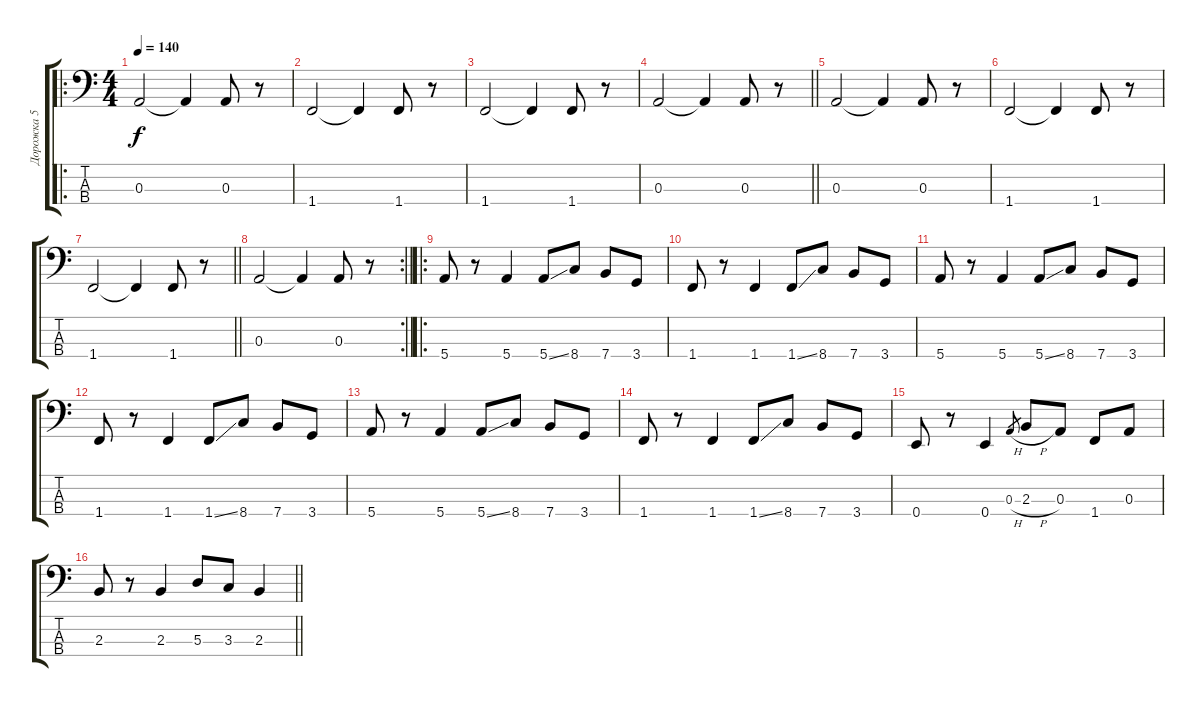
\track ("Дорожка 5" "Дорожка 5") {instrument electricbassfinger}
\staff {score tabs}
\tuning (G2 D2 A1 E1) {hide}
\ro
\ts (4 4)
\tempo 140
\clef f4
\ks c
0.3.2{dy f} 0.3{t}.4 0.3.8 r.8 |
1.4.2 1.4{t}.4 1.4.8 r.8 |
1.4.2 1.4{t}.4 1.4.8 r.8 |
\barLineRight lightlight
0.3.2 0.3{t}.4 0.3.8 r.8 |
0.3.2 0.3{t}.4 0.3.8 r.8 |
1.4.2 1.4{t}.4 1.4.8 r.8 |
\barLineRight lightlight
1.4.2 1.4{t}.4 1.4.8 r.8 |
\rc 2
\barLineRight lightlight
0.3.2 0.3{t}.4 0.3.8 r.8 |
\ro
5.4.8 r.8 5.4.4 5.4{ss}.8 8.4.8 7.4.8 3.4.8 |
1.4.8 r.8 1.4.4 1.4{ss}.8 8.4.8 7.4.8 3.4.8 |
5.4.8 r.8 5.4.4 5.4{ss}.8 8.4.8 7.4.8 3.4.8 |
1.4.8 r.8 1.4.4 1.4{ss}.8 8.4.8 7.4.8 3.4.8 |
5.4.8 r.8 5.4.4 5.4{ss}.8 8.4.8 7.4.8 3.4.8 |
1.4.8 r.8 1.4.4 1.4{ss}.8 8.4.8 7.4.8 3.4.8 |
0.4.8 r.8 0.4.4 0.3{h}.8{gr} 2.3{h}.8 0.3.8 1.4.8 0.3.8 |
\barLineRight lightlight
2.3.8 r.8 2.3.4 5.3.8 3.3.8 2.3.4
